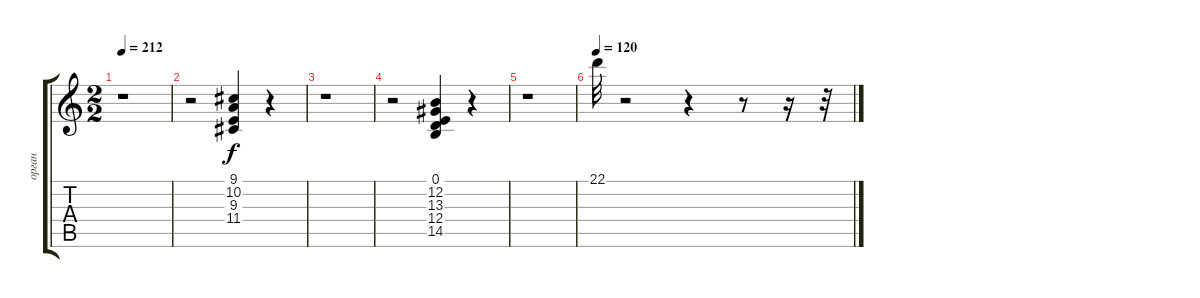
\track ("орган" "орган") {instrument acousticgrandpiano}
\staff {score tabs}
\tuning (E4 B3 G3 D3 A2 E2) {hide}
\ts (2 2)
\tempo 212
\clef g2
\ks c
r.1{dy f} |
r.2 (9.1 10.2 9.3 11.4).4 r.4 |
r.1 |
r.2 (0.1 12.2 13.3 12.4 14.5).4 r.4 |
r.1 |
\tempo 120
22.1.32 r.2 r.4 r.8 r.16 r.32
